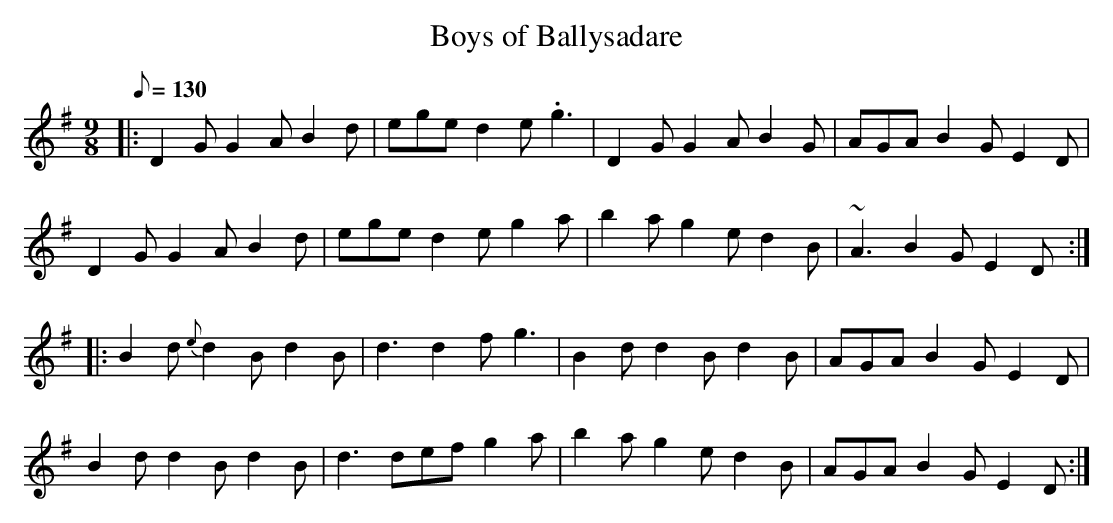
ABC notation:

X:1
T:Boys of Ballysadare
M:9/8
Q:130
K:G
|:D2G G2A B2d|ege d2e .g3|D2G G2A B2G|AGA B2G E2D |
D2G G2A B2d|ege d2e g2a|b2a g2e d2B|~A3 B2G E2D:|
|:B2d {e}d2B d2B|d3 d2f g3|B2d d2B d2B|AGA B2G E2D|
B2d d2B d2B|d3 def g2a|b2a g2e d2B|AGA B2G E2D :|
